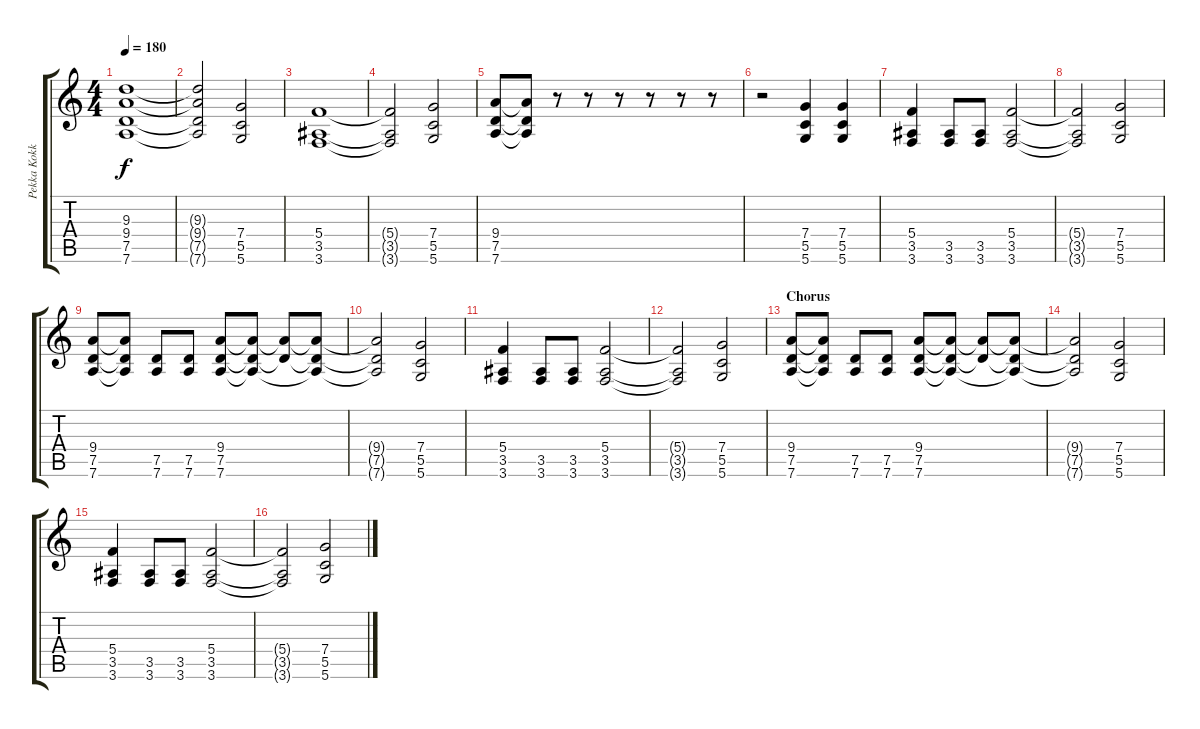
\track ("Pekka Kokko - Rythm Guitar" "Pekka Kokk") {instrument distortionguitar}
\staff {score tabs}
\tuning (D4 A3 F3 C3 G2 D2) {hide}
\ts (4 4)
\tempo 180
\clef g2
\ks c
(9.3 9.4 7.5 7.6).1{dy f} |
(9.3{t} 9.4{t} 7.5{t} 7.6{t}).2 (7.4 5.5 5.6).2 |
(5.4 3.5 3.6).1 |
(5.4{t} 3.5{t} 3.6{t}).2 (7.4 5.5 5.6).2 |
\section ("" "")
(9.4 7.5 7.6).8 (9.4{t} 7.5{t} 7.6{t}).8 r.8 r.8 r.8 r.8 r.8 r.8 |
r.2 (7.4 5.5 5.6).4 (7.4 5.5 5.6).4 |
(5.4 3.5 3.6).4 (3.5 3.6).8 (3.5 3.6).8 (5.4 3.5 3.6).2 |
(5.4{t} 3.5{t} 3.6{t}).2 (7.4 5.5 5.6).2 |
(9.4 7.5 7.6).8 (9.4{t} 7.5{t} 7.6{t}).8 (7.5 7.6).8 (7.5 7.6).8 (9.4 7.5 7.6).8 (9.4{t} 7.5{t} 7.6{t}).8 (9.4{t} 7.5{t}).8 (9.4{t} 7.5{t} 7.6{t}).8 |
(9.4{t} 7.5{t} 7.6{t}).2 (7.4 5.5 5.6).2 |
(5.4 3.5 3.6).4 (3.5 3.6).8 (3.5 3.6).8 (5.4 3.5 3.6).2 |
(5.4{t} 3.5{t} 3.6{t}).2 (7.4 5.5 5.6).2 |
\section ("" "Chorus")
(9.4 7.5 7.6).8 (9.4{t} 7.5{t} 7.6{t}).8 (7.5 7.6).8 (7.5 7.6).8 (9.4 7.5 7.6).8 (9.4{t} 7.5{t} 7.6{t}).8 (9.4{t} 7.5{t}).8 (9.4{t} 7.5{t} 7.6{t}).8 |
(9.4{t} 7.5{t} 7.6{t}).2 (7.4 5.5 5.6).2 |
(5.4 3.5 3.6).4 (3.5 3.6).8 (3.5 3.6).8 (5.4 3.5 3.6).2 |
(5.4{t} 3.5{t} 3.6{t}).2 (7.4 5.5 5.6).2
